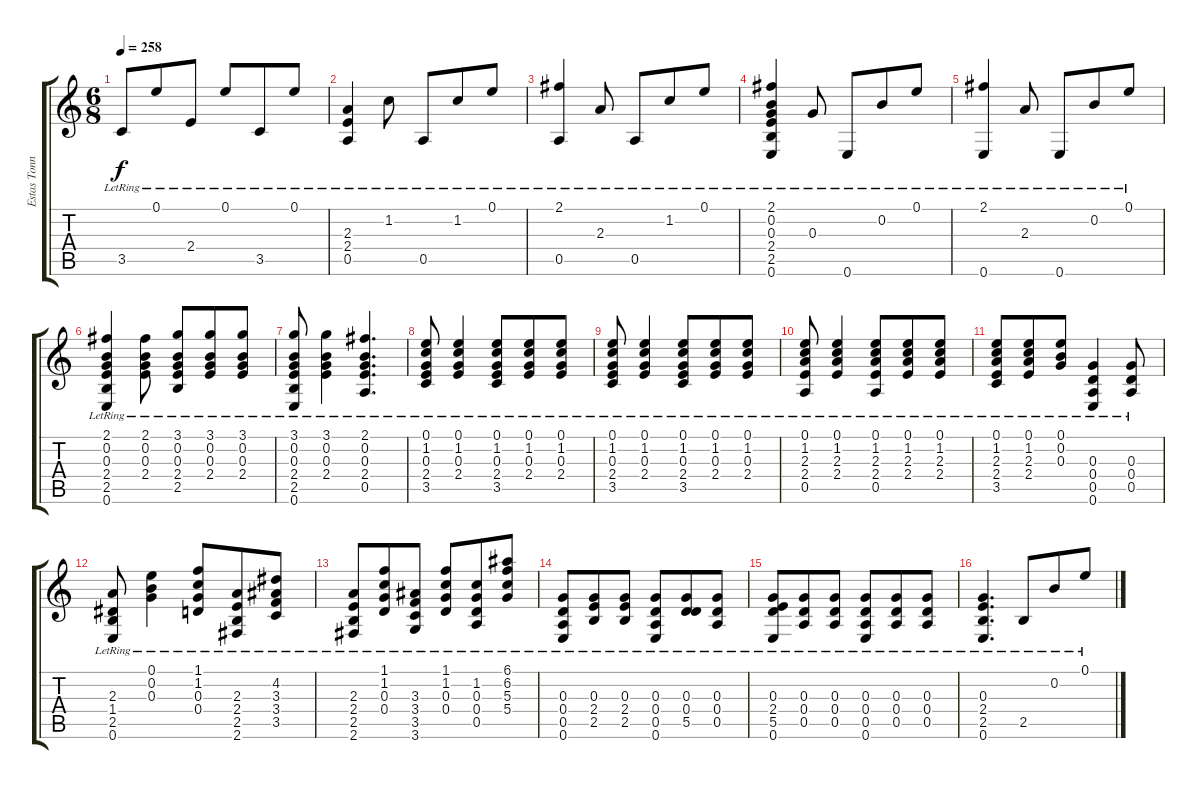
\track ("Estas Tonne" "Estas Tonn") {instrument acousticguitarnylon}
\staff {score tabs}
\tuning (E4 B3 G3 D3 A2 E2) {hide}
\ts (6 8)
\tempo 258
\clef g2
\ks c
3.5{lr}.8{dy f} 0.1{lr}.8 2.4{lr}.8 0.1{lr}.8 3.5{lr}.8 0.1{lr}.8 |
(2.3{lr} 2.4{lr} 0.5{lr}).4 1.2{lr}.8 0.5{lr}.8 1.2{lr}.8 0.1{lr}.8 |
(2.1{lr} 0.5{lr}).4 2.3{lr}.8 0.5{lr}.8 1.2{lr}.8 0.1{lr}.8 |
(2.1{lr} 0.2{lr} 0.3{lr} 2.4{lr} 2.5{lr} 0.6{lr}).4 0.3{lr}.8 0.6{lr}.8 0.2{lr}.8 0.1{lr}.8 |
(2.1{lr} 0.6{lr}).4 2.3{lr}.8 0.6{lr}.8 0.2{lr}.8 0.1{lr}.8 |
(2.1{lr} 0.2{lr} 0.3{lr} 2.4{lr} 2.5{lr} 0.6{lr}).4 (2.1{lr} 0.2{lr} 0.3{lr} 2.4{lr}).8 (3.1{lr} 0.2{lr} 0.3{lr} 2.4{lr} 2.5{lr}).8 (3.1{lr} 0.2{lr} 0.3{lr} 2.4{lr}).8 (3.1{lr} 0.2{lr} 0.3{lr} 2.4{lr}).8 |
(3.1{lr} 0.2{lr} 0.3{lr} 2.4{lr} 2.5{lr} 0.6{lr}).8 (3.1{lr} 0.2{lr} 0.3{lr} 2.4{lr}).4 (2.1{lr} 0.2{lr} 0.3{lr} 2.4{lr} 0.5{lr}).4{d} |
(0.1{lr} 1.2{lr} 0.3{lr} 2.4{lr} 3.5{lr}).8 (0.1{lr} 1.2{lr} 0.3{lr} 2.4{lr}).4 (0.1{lr} 1.2{lr} 0.3{lr} 2.4{lr} 3.5{lr}).8 (0.1{lr} 1.2{lr} 0.3{lr} 2.4{lr}).8 (0.1{lr} 1.2{lr} 0.3{lr} 2.4{lr}).8 |
(0.1{lr} 1.2{lr} 0.3{lr} 2.4{lr} 3.5{lr}).8 (0.1{lr} 1.2{lr} 0.3{lr} 2.4{lr}).4 (0.1{lr} 1.2{lr} 0.3{lr} 2.4{lr} 3.5{lr}).8 (0.1{lr} 1.2{lr} 0.3{lr} 2.4{lr}).8 (0.1{lr} 1.2{lr} 0.3{lr} 2.4{lr}).8 |
(0.1{lr} 1.2{lr} 2.3{lr} 2.4{lr} 0.5{lr}).8 (0.1{lr} 1.2{lr} 2.3{lr} 2.4{lr}).4 (0.1{lr} 1.2{lr} 2.3{lr} 2.4{lr} 0.5{lr}).8 (0.1{lr} 1.2{lr} 2.3{lr} 2.4{lr}).8 (0.1{lr} 1.2{lr} 2.3{lr} 2.4{lr}).8 |
(0.1{lr} 1.2{lr} 2.3{lr} 2.4{lr} 3.5{lr}).8 (0.1{lr} 1.2{lr} 2.3{lr} 2.4{lr}).8 (0.1{lr} 0.2{lr} 0.3{lr}).8 (0.3{lr} 0.4{lr} 0.5{lr} 0.6{lr}).4 (0.3{lr} 0.4{lr} 0.5{lr}).8 |
(2.3{lr} 1.4{lr} 2.5{lr} 0.6{lr}).8 (0.1{lr} 0.2{lr} 0.3{lr}).4 (1.1{lr} 1.2{lr} 0.3{lr} 0.4{lr}).8 (2.3{lr} 2.4{lr} 2.5{lr} 2.6{lr}).8 (4.2{lr} 3.3{lr} 3.4{lr} 3.5{lr}).8 |
(2.3{lr} 2.4{lr} 2.5{lr} 2.6{lr}).8 (1.1{lr} 1.2{lr} 0.3{lr} 0.4{lr}).8 (3.3{lr} 3.4{lr} 3.5{lr} 3.6{lr}).8 (1.1{lr} 1.2{lr} 0.3{lr} 0.4{lr}).8 (1.2{lr} 0.3{lr} 0.4{lr} 0.5{lr}).8 (6.1{lr} 6.2{lr} 5.3{lr} 5.4{lr}).8 |
(0.3{lr} 0.4{lr} 0.5{lr} 0.6{lr}).8 (0.3{lr} 2.4{lr} 2.5{lr}).8 (0.3{lr} 2.4{lr} 2.5{lr}).8 (0.3{lr} 0.4{lr} 0.5{lr} 0.6{lr}).8 (0.3{lr} 0.4{lr} 5.5{lr}).8 (0.3{lr} 0.4{lr} 0.5{lr}).8 |
(0.3{lr} 2.4{lr} 5.5{lr} 0.6{lr}).8 (0.3{lr} 0.4{lr} 0.5{lr}).8 (0.3{lr} 0.4{lr} 0.5{lr}).8 (0.3{lr} 0.4{lr} 0.5{lr} 0.6{lr}).8 (0.3{lr} 0.4{lr} 0.5{lr}).8 (0.3{lr} 0.4{lr} 0.5{lr}).8 |
(0.3{lr} 2.4{lr} 2.5{lr} 0.6{lr}).4{d} 2.5{lr}.8 0.2{lr}.8 0.1{lr}.8
